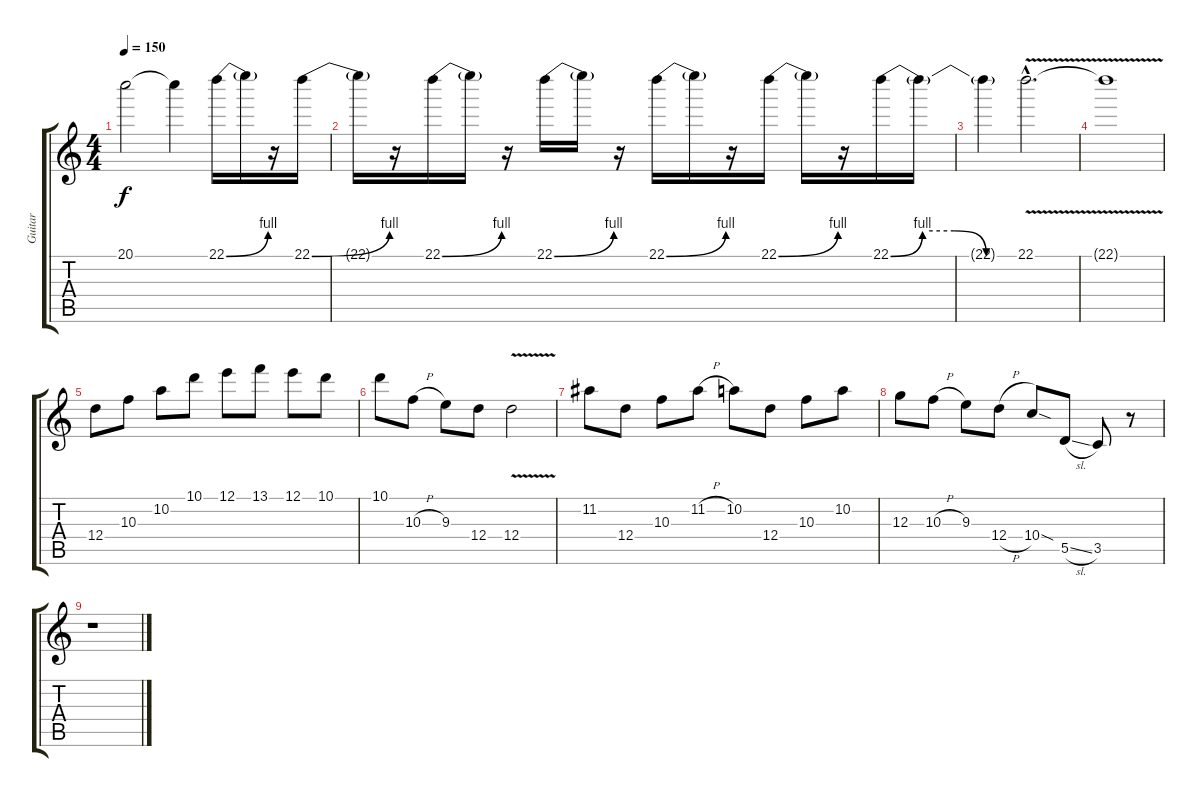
\track ("Guitar" "Guitar") {instrument distortionguitar}
\staff {score tabs}
\tuning (E4 B3 G3 D3 A2 E2) {hide}
\ts (4 4)
\tempo 150
\clef g2
\ks c
20.1{t}.2{dy f} 20.1{t}.4 22.1{be (bend 0 0 60 4)}.16 22.1{t}.16 r.16 22.1{be (bend 0 0 60 4)}.16 |
22.1{t}.16 r.16 22.1{be (bend 0 0 60 4)}.16 22.1{t}.16 r.16 22.1{be (bend 0 0 60 4)}.16 22.1{t}.16 r.16 22.1{be (bend 0 0 60 4)}.16 22.1{t}.16 r.16 22.1{be (bend 0 0 60 4)}.16 22.1{t}.16 r.16 22.1{be (custom 0 0 15 4 30 4 45 0 60 0)}.16 22.1{t}.16 |
22.1{t}.4 22.1{v hac}.2{d} |
22.1{t}.1 |
12.4.8{volume 11} 10.3.8 10.2.8 10.1.8 12.1.8 13.1.8 12.1.8 10.1.8 |
10.1.8 10.3{h}.8 9.3.8 12.4.8 12.4{v}.2 |
11.2.8 12.4.8 10.3.8 11.2{h}.8 10.2.8 12.4.8 10.3.8 10.2.8 |
12.3.8 10.3{h}.8 9.3.8 12.4{h}.8 10.4{sod}.8 5.5{sl}.8 3.5.8 r.8 |
r.1
